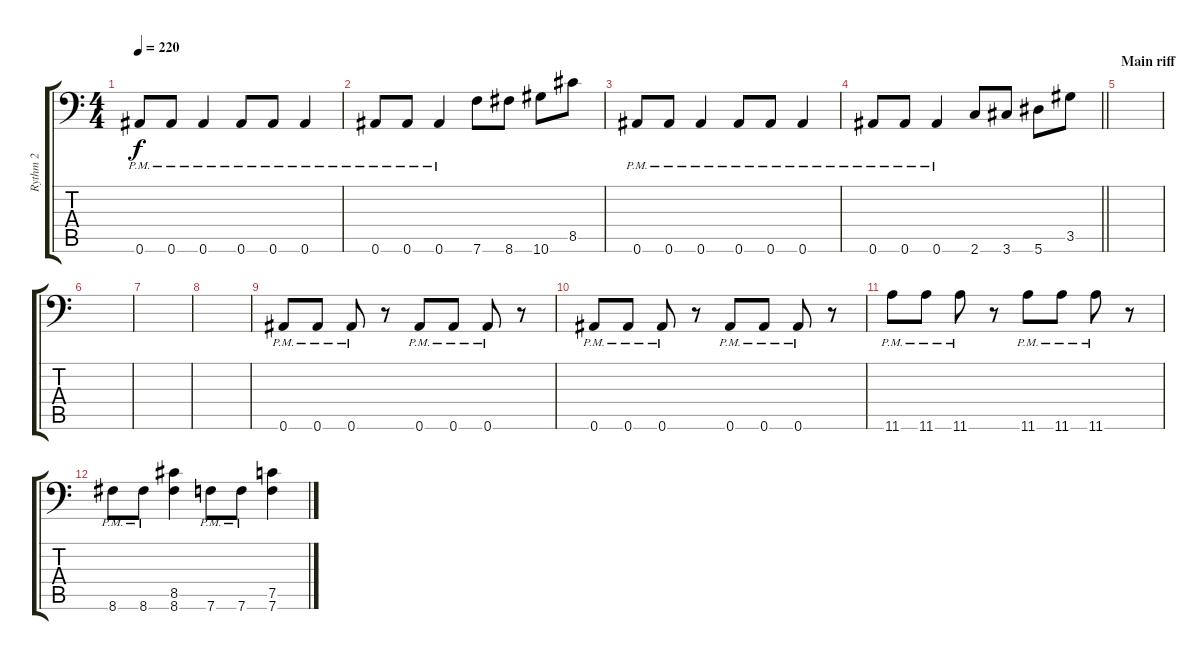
\track ("Rythm 2" "Rythm 2") {instrument distortionguitar}
\staff {score tabs}
\tuning (C4 G3 Eb3 Bb2 F2 Bb1) {hide}
\ts (4 4)
\tempo 220
\clef f4
\ks c
0.6{pm}.8{dy f} 0.6{pm}.8 0.6{pm}.4 0.6{pm}.8 0.6{pm}.8 0.6{pm}.4 |
0.6{pm}.8 0.6{pm}.8 0.6{pm}.4 7.6.8 8.6.8 10.6.8 8.5.8 |
0.6{pm}.8 0.6{pm}.8 0.6{pm}.4 0.6{pm}.8 0.6{pm}.8 0.6{pm}.4 |
\barLineRight lightlight
0.6{pm}.8 0.6{pm}.8 0.6{pm}.4 2.6.8 3.6.8 5.6.8 3.5.8 |
\section ("" "Main riff")
|
|
|
|
0.6{pm}.8 0.6{pm}.8 0.6{pm}.8 r.8 0.6{pm}.8 0.6{pm}.8 0.6{pm}.8 r.8 |
0.6{pm}.8 0.6{pm}.8 0.6{pm}.8 r.8 0.6{pm}.8 0.6{pm}.8 0.6{pm}.8 r.8 |
11.6{pm}.8 11.6{pm}.8 11.6{pm}.8 r.8 11.6{pm}.8 11.6{pm}.8 11.6{pm}.8 r.8 |
8.6{pm}.8 8.6{pm}.8 (8.5 8.6).4 7.6{pm}.8 7.6{pm}.8 (7.5 7.6).4
